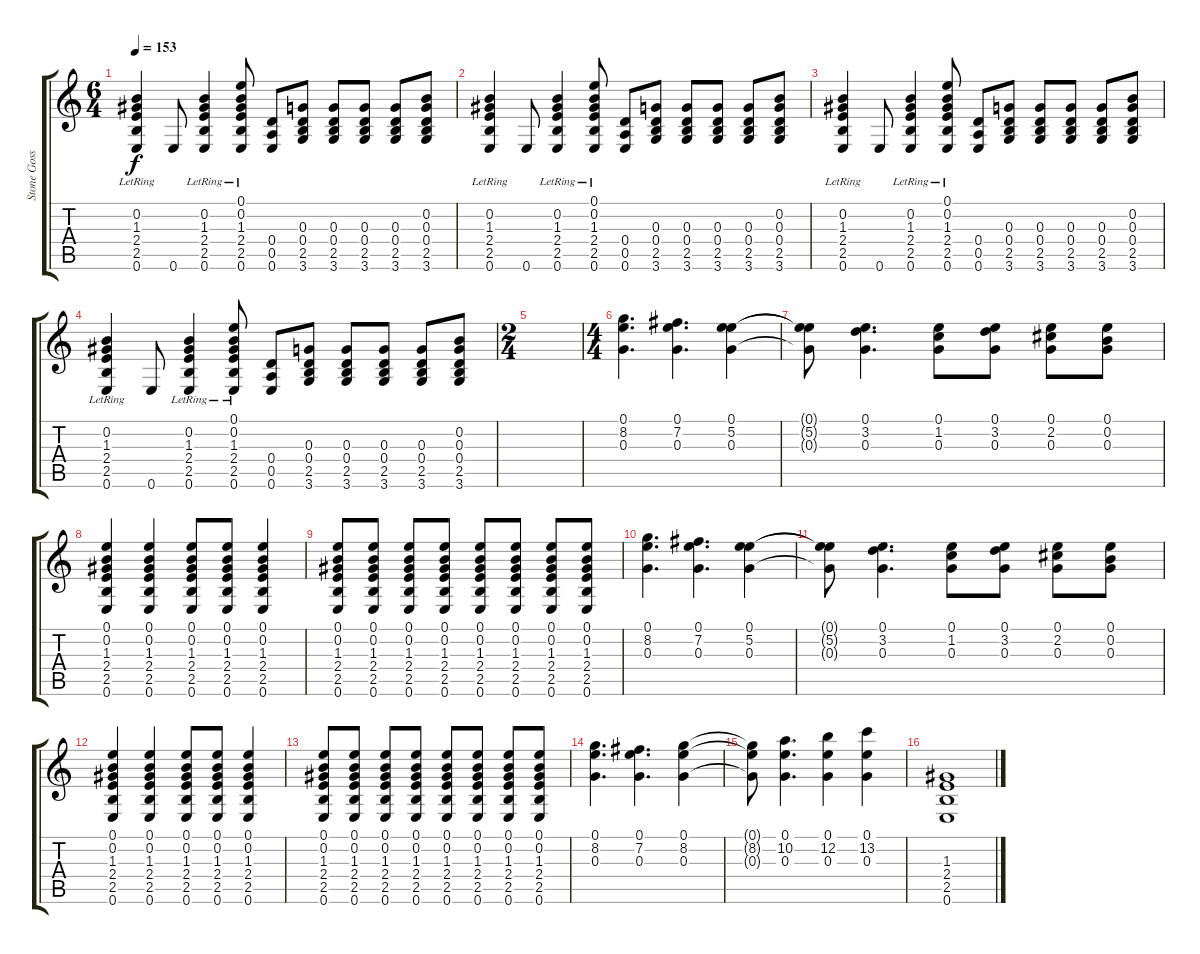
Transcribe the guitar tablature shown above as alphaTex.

\track ("Stone Gossard" "Stone Goss") {instrument distortionguitar}
\staff {score tabs}
\tuning (E4 B3 G3 D3 A2 E2) {hide}
\ts (6 4)
\tempo 153
\clef g2
\ks c
(0.2{lr} 1.3{lr} 2.4{lr} 2.5{lr} 0.6{lr}).4{dy f} 0.6.8 (0.2{lr} 1.3{lr} 2.4{lr} 2.5{lr} 0.6{lr}).4 (0.1{lr} 0.2{lr} 1.3{lr} 2.4 2.5 0.6).8 (0.4 0.5 0.6).8 (0.3 0.4 2.5 3.6).8 (0.3 0.4 2.5 3.6).8 (0.3 0.4 2.5 3.6).8 (0.3 0.4 2.5 3.6).8 (0.2 0.3 0.4 2.5 3.6).8 |
(0.2{lr} 1.3{lr} 2.4{lr} 2.5{lr} 0.6{lr}).4 0.6.8 (0.2{lr} 1.3{lr} 2.4{lr} 2.5{lr} 0.6{lr}).4 (0.1{lr} 0.2{lr} 1.3{lr} 2.4 2.5 0.6).8 (0.4 0.5 0.6).8 (0.3 0.4 2.5 3.6).8 (0.3 0.4 2.5 3.6).8 (0.3 0.4 2.5 3.6).8 (0.3 0.4 2.5 3.6).8 (0.2 0.3 0.4 2.5 3.6).8 |
(0.2{lr} 1.3{lr} 2.4{lr} 2.5{lr} 0.6{lr}).4 0.6.8 (0.2{lr} 1.3{lr} 2.4{lr} 2.5{lr} 0.6{lr}).4 (0.1{lr} 0.2{lr} 1.3{lr} 2.4 2.5 0.6).8 (0.4 0.5 0.6).8 (0.3 0.4 2.5 3.6).8 (0.3 0.4 2.5 3.6).8 (0.3 0.4 2.5 3.6).8 (0.3 0.4 2.5 3.6).8 (0.2 0.3 0.4 2.5 3.6).8 |
(0.2{lr} 1.3{lr} 2.4{lr} 2.5{lr} 0.6{lr}).4 0.6.8 (0.2{lr} 1.3{lr} 2.4{lr} 2.5{lr} 0.6{lr}).4 (0.1{lr} 0.2{lr} 1.3{lr} 2.4 2.5 0.6).8 (0.4 0.5 0.6).8 (0.3 0.4 2.5 3.6).8 (0.3 0.4 2.5 3.6).8 (0.3 0.4 2.5 3.6).8 (0.3 0.4 2.5 3.6).8 (0.2 0.3 0.4 2.5 3.6).8 |
\ts (2 4)
|
\ts (4 4)
(0.1 8.2 0.3).4{d} (0.1 7.2 0.3).4{d} (0.1 5.2 0.3).4 |
(0.1{t} 5.2{t} 0.3{t}).8 (0.1 3.2 0.3).4{d} (0.1 1.2 0.3).8 (0.1 3.2 0.3).8 (0.1 2.2 0.3).8 (0.1 0.2 0.3).8 |
(0.1 0.2 1.3 2.4 2.5 0.6).4 (0.1 0.2 1.3 2.4 2.5 0.6).4 (0.1 0.2 1.3 2.4 2.5 0.6).8 (0.1 0.2 1.3 2.4 2.5 0.6).8 (0.1 0.2 1.3 2.4 2.5 0.6).4 |
(0.1 0.2 1.3 2.4 2.5 0.6).8 (0.1 0.2 1.3 2.4 2.5 0.6).8 (0.1 0.2 1.3 2.4 2.5 0.6).8 (0.1 0.2 1.3 2.4 2.5 0.6).8 (0.1 0.2 1.3 2.4 2.5 0.6).8 (0.1 0.2 1.3 2.4 2.5 0.6).8 (0.1 0.2 1.3 2.4 2.5 0.6).8 (0.1 0.2 1.3 2.4 2.5 0.6).8 |
(0.1 8.2 0.3).4{d} (0.1 7.2 0.3).4{d} (0.1 5.2 0.3).4 |
(0.1{t} 5.2{t} 0.3{t}).8 (0.1 3.2 0.3).4{d} (0.1 1.2 0.3).8 (0.1 3.2 0.3).8 (0.1 2.2 0.3).8 (0.1 0.2 0.3).8 |
(0.1 0.2 1.3 2.4 2.5 0.6).4 (0.1 0.2 1.3 2.4 2.5 0.6).4 (0.1 0.2 1.3 2.4 2.5 0.6).8 (0.1 0.2 1.3 2.4 2.5 0.6).8 (0.1 0.2 1.3 2.4 2.5 0.6).4 |
(0.1 0.2 1.3 2.4 2.5 0.6).8 (0.1 0.2 1.3 2.4 2.5 0.6).8 (0.1 0.2 1.3 2.4 2.5 0.6).8 (0.1 0.2 1.3 2.4 2.5 0.6).8 (0.1 0.2 1.3 2.4 2.5 0.6).8 (0.1 0.2 1.3 2.4 2.5 0.6).8 (0.1 0.2 1.3 2.4 2.5 0.6).8 (0.1 0.2 1.3 2.4 2.5 0.6).8 |
(0.1 8.2 0.3).4{d} (0.1 7.2 0.3).4{d} (0.1 8.2 0.3).4 |
(0.1{t} 8.2{t} 0.3{t}).8 (0.1 10.2 0.3).4{d} (0.1 12.2 0.3).4 (0.1 13.2 0.3).4 |
(1.3 2.4 2.5 0.6).1
